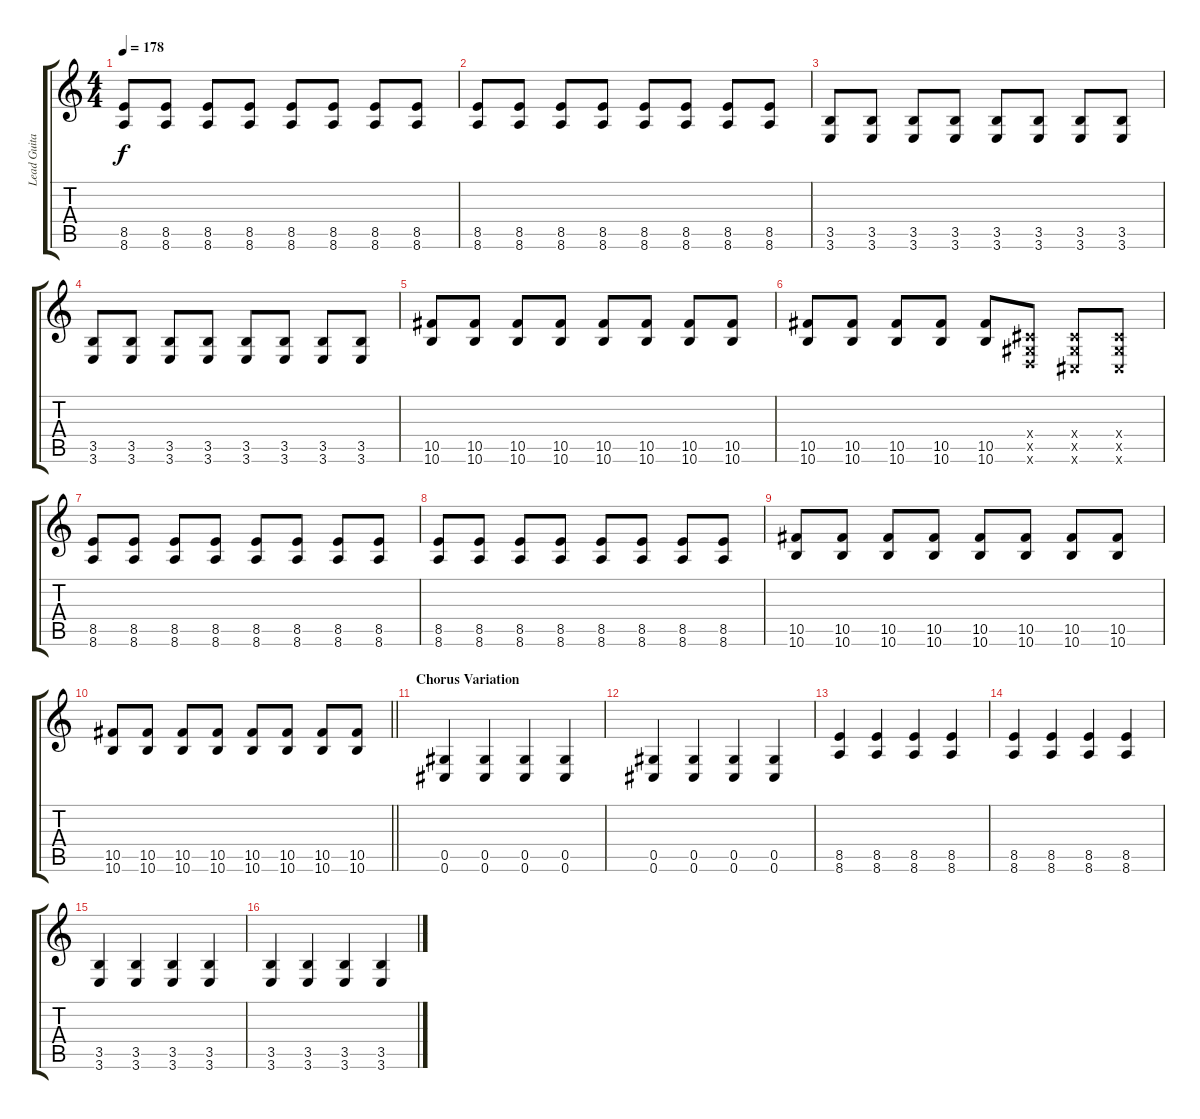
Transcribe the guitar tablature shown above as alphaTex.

\track ("Lead Guitar" "Lead Guita") {instrument overdrivenguitar}
\staff {score tabs}
\tuning (Eb4 Bb3 Gb3 Db3 Ab2 Db2) {hide}
\ts (4 4)
\tempo 178
\clef g2
\ks c
(8.5 8.6).8{dy f} (8.5 8.6).8 (8.5 8.6).8 (8.5 8.6).8 (8.5 8.6).8 (8.5 8.6).8 (8.5 8.6).8 (8.5 8.6).8 |
(8.5 8.6).8 (8.5 8.6).8 (8.5 8.6).8 (8.5 8.6).8 (8.5 8.6).8 (8.5 8.6).8 (8.5 8.6).8 (8.5 8.6).8 |
(3.5 3.6).8 (3.5 3.6).8 (3.5 3.6).8 (3.5 3.6).8 (3.5 3.6).8 (3.5 3.6).8 (3.5 3.6).8 (3.5 3.6).8 |
(3.5 3.6).8 (3.5 3.6).8 (3.5 3.6).8 (3.5 3.6).8 (3.5 3.6).8 (3.5 3.6).8 (3.5 3.6).8 (3.5 3.6).8 |
(10.5 10.6).8 (10.5 10.6).8 (10.5 10.6).8 (10.5 10.6).8 (10.5 10.6).8 (10.5 10.6).8 (10.5 10.6).8 (10.5 10.6).8 |
(10.5 10.6).8 (10.5 10.6).8 (10.5 10.6).8 (10.5 10.6).8 (10.5 10.6).8 (0.4{x} 0.5{x} 1.6{x}).8 (0.4{x} 0.5{x} 0.6{x}).8 (0.4{x} 0.5{x} 0.6{x}).8 |
(8.5 8.6).8 (8.5 8.6).8 (8.5 8.6).8 (8.5 8.6).8 (8.5 8.6).8 (8.5 8.6).8 (8.5 8.6).8 (8.5 8.6).8 |
(8.5 8.6).8 (8.5 8.6).8 (8.5 8.6).8 (8.5 8.6).8 (8.5 8.6).8 (8.5 8.6).8 (8.5 8.6).8 (8.5 8.6).8 |
(10.5 10.6).8 (10.5 10.6).8 (10.5 10.6).8 (10.5 10.6).8 (10.5 10.6).8 (10.5 10.6).8 (10.5 10.6).8 (10.5 10.6).8 |
\barLineRight lightlight
(10.5 10.6).8 (10.5 10.6).8 (10.5 10.6).8 (10.5 10.6).8 (10.5 10.6).8 (10.5 10.6).8 (10.5 10.6).8 (10.5 10.6).8 |
\section ("" "Chorus Variation")
(0.5 0.6).4 (0.5 0.6).4 (0.5 0.6).4 (0.5 0.6).4 |
(0.5 0.6).4 (0.5 0.6).4 (0.5 0.6).4 (0.5 0.6).4 |
(8.5 8.6).4 (8.5 8.6).4 (8.5 8.6).4 (8.5 8.6).4 |
(8.5 8.6).4 (8.5 8.6).4 (8.5 8.6).4 (8.5 8.6).4 |
(3.5 3.6).4 (3.5 3.6).4 (3.5 3.6).4 (3.5 3.6).4 |
(3.5 3.6).4 (3.5 3.6).4 (3.5 3.6).4 (3.5 3.6).4
